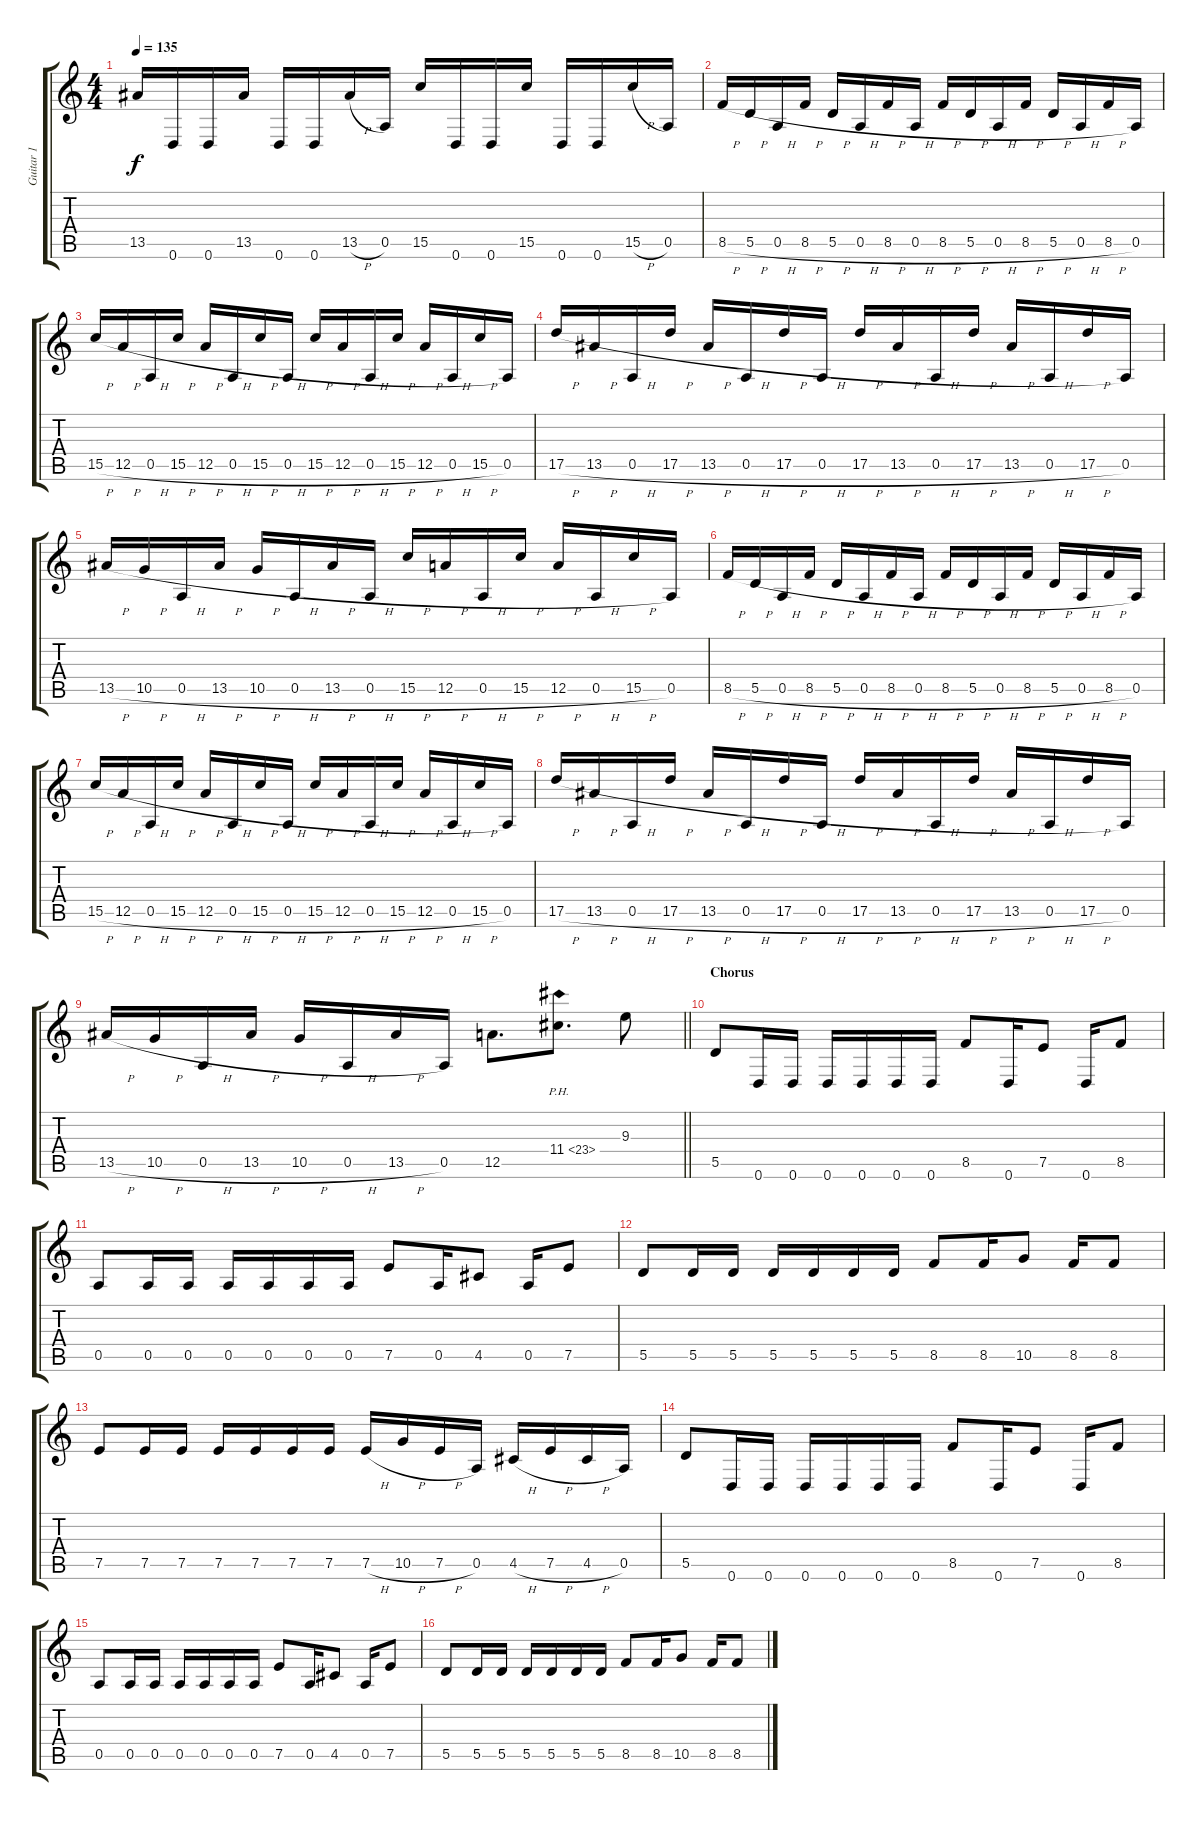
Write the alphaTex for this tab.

\track ("Guitar 1" "Guitar 1") {instrument distortionguitar}
\staff {score tabs}
\tuning (E4 B3 G3 D3 A2 D2) {hide}
\ts (4 4)
\tempo 135
\clef g2
\ks c
13.5.16{dy f} 0.6.16 0.6.16 13.5.16 0.6.16 0.6.16 13.5{h}.16 0.5.16 15.5.16 0.6.16 0.6.16 15.5.16 0.6.16 0.6.16 15.5{h}.16 0.5.16 |
8.5{h}.16 5.5{h}.16 0.5{h}.16 8.5{h}.16 5.5{h}.16 0.5{h}.16 8.5{h}.16 0.5{h}.16 8.5{h}.16 5.5{h}.16 0.5{h}.16 8.5{h}.16 5.5{h}.16 0.5{h}.16 8.5{h}.16 0.5.16 |
15.5{h}.16 12.5{h}.16 0.5{h}.16 15.5{h}.16 12.5{h}.16 0.5{h}.16 15.5{h}.16 0.5{h}.16 15.5{h}.16 12.5{h}.16 0.5{h}.16 15.5{h}.16 12.5{h}.16 0.5{h}.16 15.5{h}.16 0.5.16 |
17.5{h}.16 13.5{h}.16 0.5{h}.16 17.5{h}.16 13.5{h}.16 0.5{h}.16 17.5{h}.16 0.5{h}.16 17.5{h}.16 13.5{h}.16 0.5{h}.16 17.5{h}.16 13.5{h}.16 0.5{h}.16 17.5{h}.16 0.5.16 |
13.5{h}.16 10.5{h}.16 0.5{h}.16 13.5{h}.16 10.5{h}.16 0.5{h}.16 13.5{h}.16 0.5{h}.16 15.5{h}.16 12.5{h}.16 0.5{h}.16 15.5{h}.16 12.5{h}.16 0.5{h}.16 15.5{h}.16 0.5.16 |
8.5{h}.16 5.5{h}.16 0.5{h}.16 8.5{h}.16 5.5{h}.16 0.5{h}.16 8.5{h}.16 0.5{h}.16 8.5{h}.16 5.5{h}.16 0.5{h}.16 8.5{h}.16 5.5{h}.16 0.5{h}.16 8.5{h}.16 0.5.16 |
15.5{h}.16 12.5{h}.16 0.5{h}.16 15.5{h}.16 12.5{h}.16 0.5{h}.16 15.5{h}.16 0.5{h}.16 15.5{h}.16 12.5{h}.16 0.5{h}.16 15.5{h}.16 12.5{h}.16 0.5{h}.16 15.5{h}.16 0.5.16 |
17.5{h}.16 13.5{h}.16 0.5{h}.16 17.5{h}.16 13.5{h}.16 0.5{h}.16 17.5{h}.16 0.5{h}.16 17.5{h}.16 13.5{h}.16 0.5{h}.16 17.5{h}.16 13.5{h}.16 0.5{h}.16 17.5{h}.16 0.5.16 |
\barLineRight lightlight
13.5{h}.16 10.5{h}.16 0.5{h}.16 13.5{h}.16 10.5{h}.16 0.5{h}.16 13.5{h}.16 0.5.16 12.5.8{d} 11.4{ph 12}.8{d} 9.3.8 |
\section ("" "Chorus")
5.5.8 0.6.16 0.6.16 0.6.16 0.6.16 0.6.16 0.6.16 8.5.8 0.6.16 7.5.8 0.6.16 8.5.8 |
0.5.8 0.5.16 0.5.16 0.5.16 0.5.16 0.5.16 0.5.16 7.5.8 0.5.16 4.5.8 0.5.16 7.5.8 |
5.5.8 5.5.16 5.5.16 5.5.16 5.5.16 5.5.16 5.5.16 8.5.8 8.5.16 10.5.8 8.5.16 8.5.8 |
7.5.8 7.5.16 7.5.16 7.5.16 7.5.16 7.5.16 7.5.16 7.5{h}.16 10.5{h}.16 7.5{h}.16 0.5.16 4.5{h}.16 7.5{h}.16 4.5{h}.16 0.5.16 |
5.5.8 0.6.16 0.6.16 0.6.16 0.6.16 0.6.16 0.6.16 8.5.8 0.6.16 7.5.8 0.6.16 8.5.8 |
0.5.8 0.5.16 0.5.16 0.5.16 0.5.16 0.5.16 0.5.16 7.5.8 0.5.16 4.5.8 0.5.16 7.5.8 |
5.5.8 5.5.16 5.5.16 5.5.16 5.5.16 5.5.16 5.5.16 8.5.8 8.5.16 10.5.8 8.5.16 8.5.8
